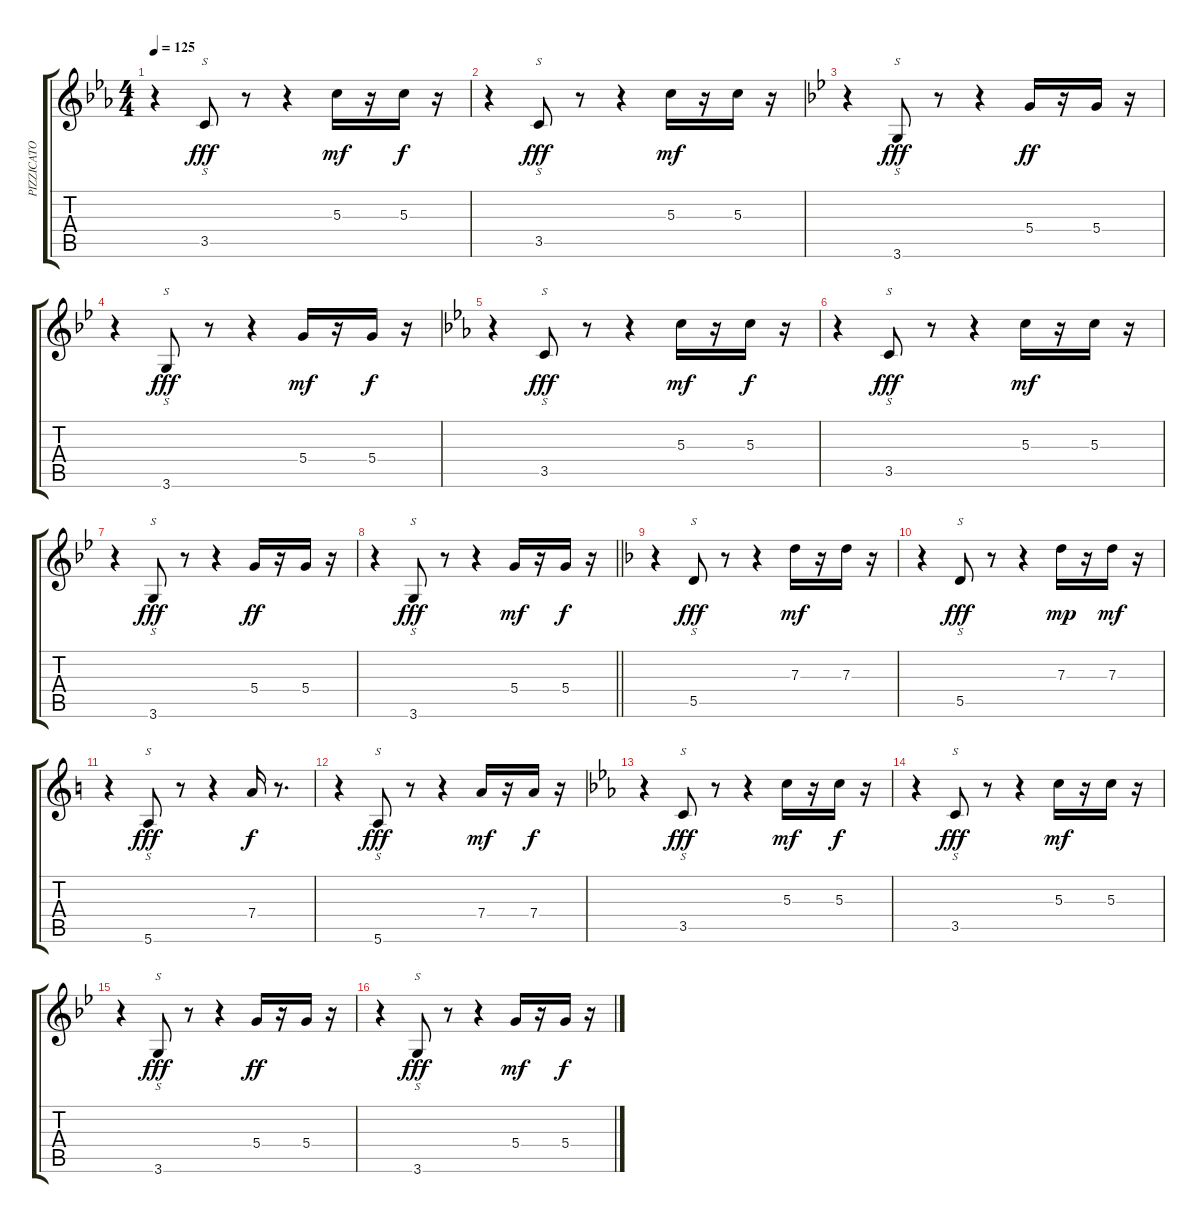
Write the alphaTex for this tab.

\track ("PIZZICATO MT (MT 51)" "PIZZICATO ") {instrument pizzicatostrings}
\staff {score tabs}
\tuning (E5 B4 G4 D4 A3 E3) {hide}
\ts (4 4)
\tempo 125
\clef g2
\ks cminor
r.4{dy f} 3.5.8{s dy fff} r.8 r.4 5.3.16{dy mf} r.16 5.3.16{dy f} r.16 |
r.4 3.5.8{s dy fff} r.8 r.4 5.3.16{dy mf} r.16 5.3.16 r.16 |
\ks gminor
r.4 3.6.8{s dy fff} r.8 r.4 5.4.16{dy ff} r.16 5.4.16 r.16 |
r.4 3.6.8{s dy fff} r.8 r.4 5.4.16{dy mf} r.16 5.4.16{dy f} r.16 |
\ks cminor
r.4 3.5.8{s dy fff} r.8 r.4 5.3.16{dy mf} r.16 5.3.16{dy f} r.16 |
r.4 3.5.8{s dy fff} r.8 r.4 5.3.16{dy mf} r.16 5.3.16 r.16 |
\ks gminor
r.4 3.6.8{s dy fff} r.8 r.4 5.4.16{dy ff} r.16 5.4.16 r.16 |
\barLineRight lightlight
r.4 3.6.8{s dy fff} r.8 r.4 5.4.16{dy mf} r.16 5.4.16{dy f} r.16 |
\ks dminor
r.4 5.5.8{s dy fff} r.8 r.4 7.3.16{dy mf} r.16 7.3.16 r.16 |
r.4 5.5.8{s dy fff} r.8 r.4 7.3.16{dy mp} r.16 7.3.16{dy mf} r.16 |
\ks aminor
r.4 5.6.8{s dy fff} r.8 r.4 7.4.16{dy f} r.8{d} |
r.4 5.6.8{s dy fff} r.8 r.4 7.4.16{dy mf} r.16 7.4.16{dy f} r.16 |
\ks cminor
r.4 3.5.8{s dy fff} r.8 r.4 5.3.16{dy mf} r.16 5.3.16{dy f} r.16 |
r.4 3.5.8{s dy fff} r.8 r.4 5.3.16{dy mf} r.16 5.3.16 r.16 |
\ks gminor
r.4 3.6.8{s dy fff} r.8 r.4 5.4.16{dy ff} r.16 5.4.16 r.16 |
r.4 3.6.8{s dy fff} r.8 r.4 5.4.16{dy mf} r.16 5.4.16{dy f} r.16
